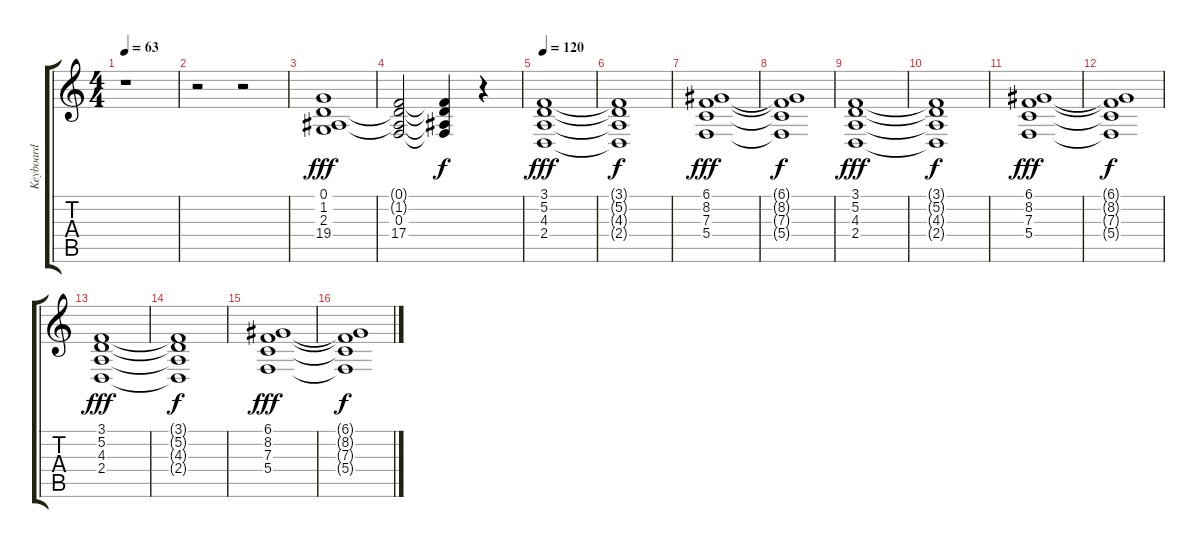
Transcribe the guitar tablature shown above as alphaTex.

\track ("Keyboard" "Keyboard") {instrument choiraahs}
\staff {score tabs}
\tuning (D4 A3 F3 C3 G2 D2) {hide}
\ts (4 4)
\tempo 63
\clef g2
\ks c
r.1{dy fff instrument choiraahs} |
r.2 r.2 |
(0.1 1.2 2.3 19.4).1 |
(0.1{t} 1.2{t} 0.3 17.4).2 (0.1{t} 1.2{t} 0.3{t} 17.4{t}).4{dy f} r.4 |
\tempo 120
(3.1 5.2 4.3 2.4).1{dy fff volume 9 balance 1} |
(3.1{t} 5.2{t} 4.3{t} 2.4{t}).1{dy f} |
(6.1 8.2 7.3 5.4).1{dy fff} |
(6.1{t} 8.2{t} 7.3{t} 5.4{t}).1{dy f} |
(3.1 5.2 4.3 2.4).1{dy fff} |
(3.1{t} 5.2{t} 4.3{t} 2.4{t}).1{dy f} |
(6.1 8.2 7.3 5.4).1{dy fff} |
(6.1{t} 8.2{t} 7.3{t} 5.4{t}).1{dy f} |
(3.1 5.2 4.3 2.4).1{dy fff} |
(3.1{t} 5.2{t} 4.3{t} 2.4{t}).1{dy f} |
(6.1 8.2 7.3 5.4).1{dy fff} |
(6.1{t} 8.2{t} 7.3{t} 5.4{t}).1{dy f}
